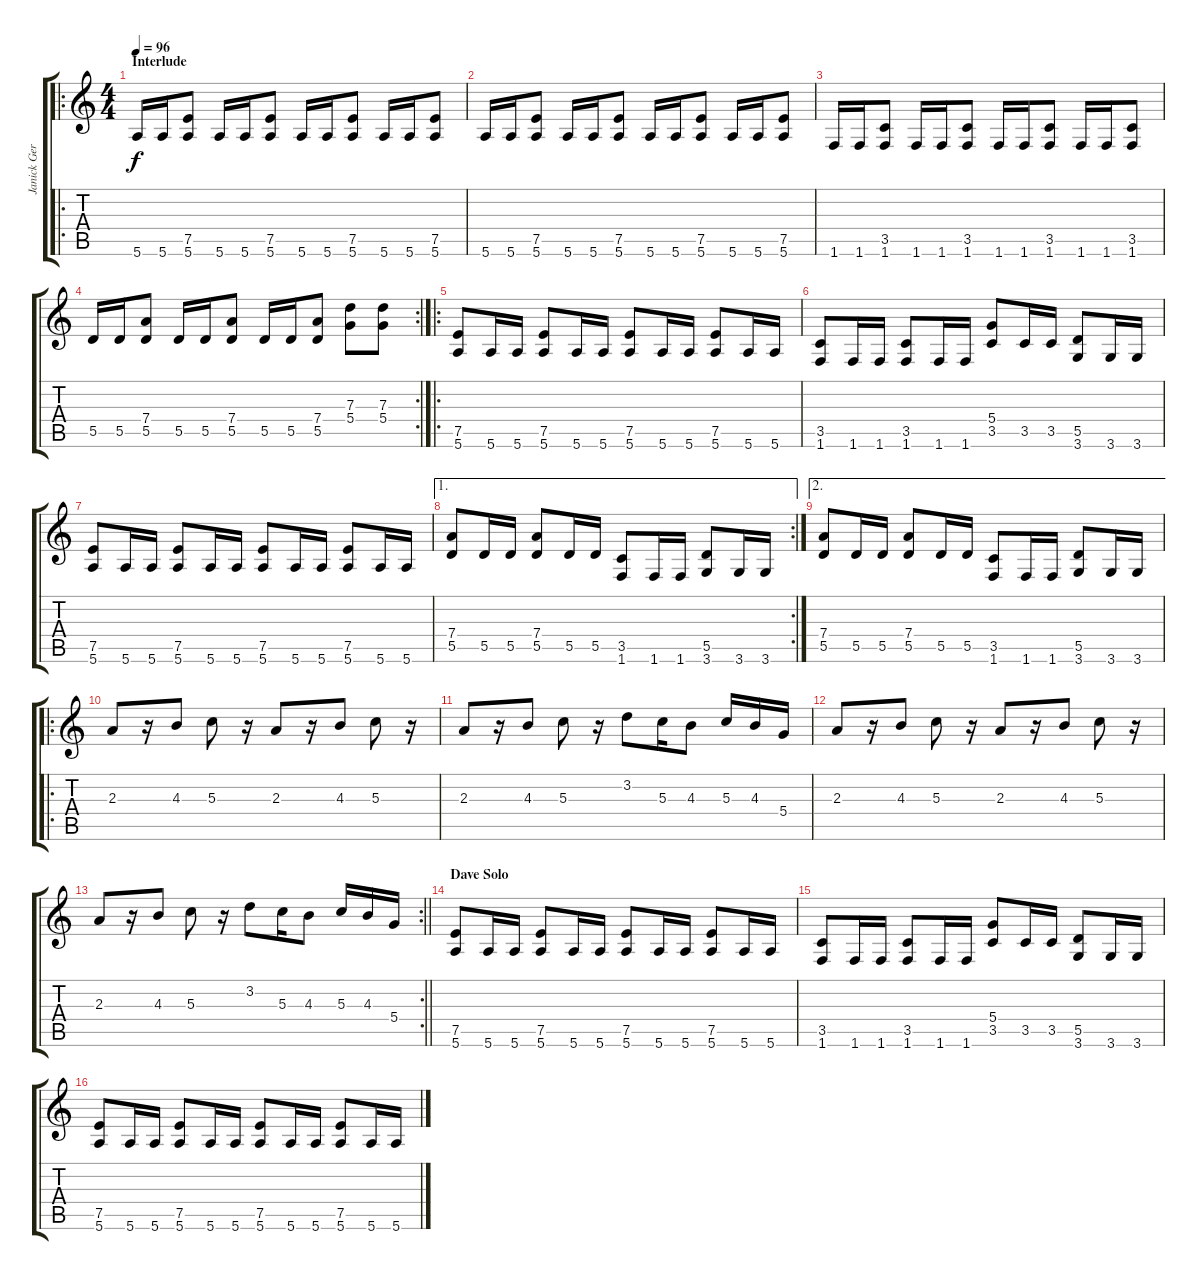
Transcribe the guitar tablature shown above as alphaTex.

\track ("Janick Gers" "Janick Ger") {instrument distortionguitar}
\staff {score tabs}
\tuning (E4 B3 G3 D3 A2 E2) {hide}
\ro
\ts (4 4)
\section ("" "Interlude")
\tempo 96
\clef g2
\ks c
5.6.16{dy f} 5.6.16 (7.5 5.6).8 5.6.16 5.6.16 (7.5 5.6).8 5.6.16 5.6.16 (7.5 5.6).8 5.6.16 5.6.16 (7.5 5.6).8 |
5.6.16 5.6.16 (7.5 5.6).8 5.6.16 5.6.16 (7.5 5.6).8 5.6.16 5.6.16 (7.5 5.6).8 5.6.16 5.6.16 (7.5 5.6).8 |
1.6.16 1.6.16 (3.5 1.6).8 1.6.16 1.6.16 (3.5 1.6).8 1.6.16 1.6.16 (3.5 1.6).8 1.6.16 1.6.16 (3.5 1.6).8 |
\rc 2
5.5.16 5.5.16 (7.4 5.5).8 5.5.16 5.5.16 (7.4 5.5).8 5.5.16 5.5.16 (7.4 5.5).8 (7.3 5.4).8 (7.3 5.4).8 |
\ro
(7.5 5.6).8 5.6.16 5.6.16 (7.5 5.6).8 5.6.16 5.6.16 (7.5 5.6).8 5.6.16 5.6.16 (7.5 5.6).8 5.6.16 5.6.16 |
(3.5 1.6).8 1.6.16 1.6.16 (3.5 1.6).8 1.6.16 1.6.16 (5.4 3.5).8 3.5.16 3.5.16 (5.5 3.6).8 3.6.16 3.6.16 |
(7.5 5.6).8 5.6.16 5.6.16 (7.5 5.6).8 5.6.16 5.6.16 (7.5 5.6).8 5.6.16 5.6.16 (7.5 5.6).8 5.6.16 5.6.16 |
\ae 1
\rc 2
(7.4 5.5).8 5.5.16 5.5.16 (7.4 5.5).8 5.5.16 5.5.16 (3.5 1.6).8 1.6.16 1.6.16 (5.5 3.6).8 3.6.16 3.6.16 |
\ae 2
(7.4 5.5).8 5.5.16 5.5.16 (7.4 5.5).8 5.5.16 5.5.16 (3.5 1.6).8 1.6.16 1.6.16 (5.5 3.6).8 3.6.16 3.6.16 |
\ro
2.3.8 r.16 4.3.8 5.3.8 r.16 2.3.8 r.16 4.3.8 5.3.8 r.16 |
2.3.8 r.16 4.3.8 5.3.8 r.16 3.2.8 5.3.16 4.3.8 5.3.16 4.3.16 5.4.16 |
2.3.8 r.16 4.3.8 5.3.8 r.16 2.3.8 r.16 4.3.8 5.3.8 r.16 |
\rc 2
\barLineRight lightlight
2.3.8 r.16 4.3.8 5.3.8 r.16 3.2.8 5.3.16 4.3.8 5.3.16 4.3.16 5.4.16 |
\section ("" "Dave Solo")
(7.5 5.6).8 5.6.16 5.6.16 (7.5 5.6).8 5.6.16 5.6.16 (7.5 5.6).8 5.6.16 5.6.16 (7.5 5.6).8 5.6.16 5.6.16 |
(3.5 1.6).8 1.6.16 1.6.16 (3.5 1.6).8 1.6.16 1.6.16 (5.4 3.5).8 3.5.16 3.5.16 (5.5 3.6).8 3.6.16 3.6.16 |
(7.5 5.6).8 5.6.16 5.6.16 (7.5 5.6).8 5.6.16 5.6.16 (7.5 5.6).8 5.6.16 5.6.16 (7.5 5.6).8 5.6.16 5.6.16
